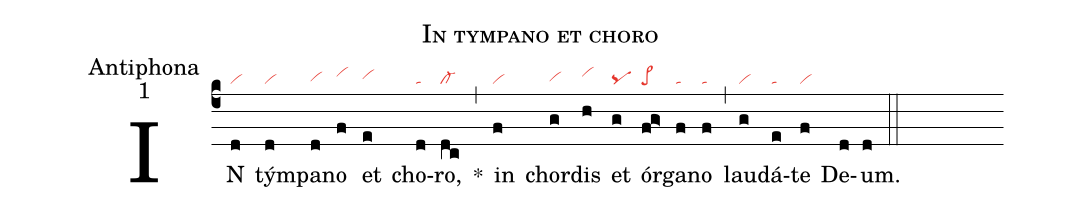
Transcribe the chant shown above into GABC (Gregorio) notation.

name:In tympano et choro;
office-part:Antiphona;
mode:1;
nabc-lines: 1;
%%
(c4)
IN(d|vi) tým(d|vi)pa(d|vihg)no(f|vihi) et(e|vihh) cho(d|ta)ro,(dc|cl-) *(,)
in(f|vi) chor(g|vihg)dis(h|vihi) et(g|pq) ór(fg>|pe>)ga(f|ta)no(f|ta) (,)
lau(g|vi)dá(e|ta)te(f|vi) De(d)um.(d) (::)
